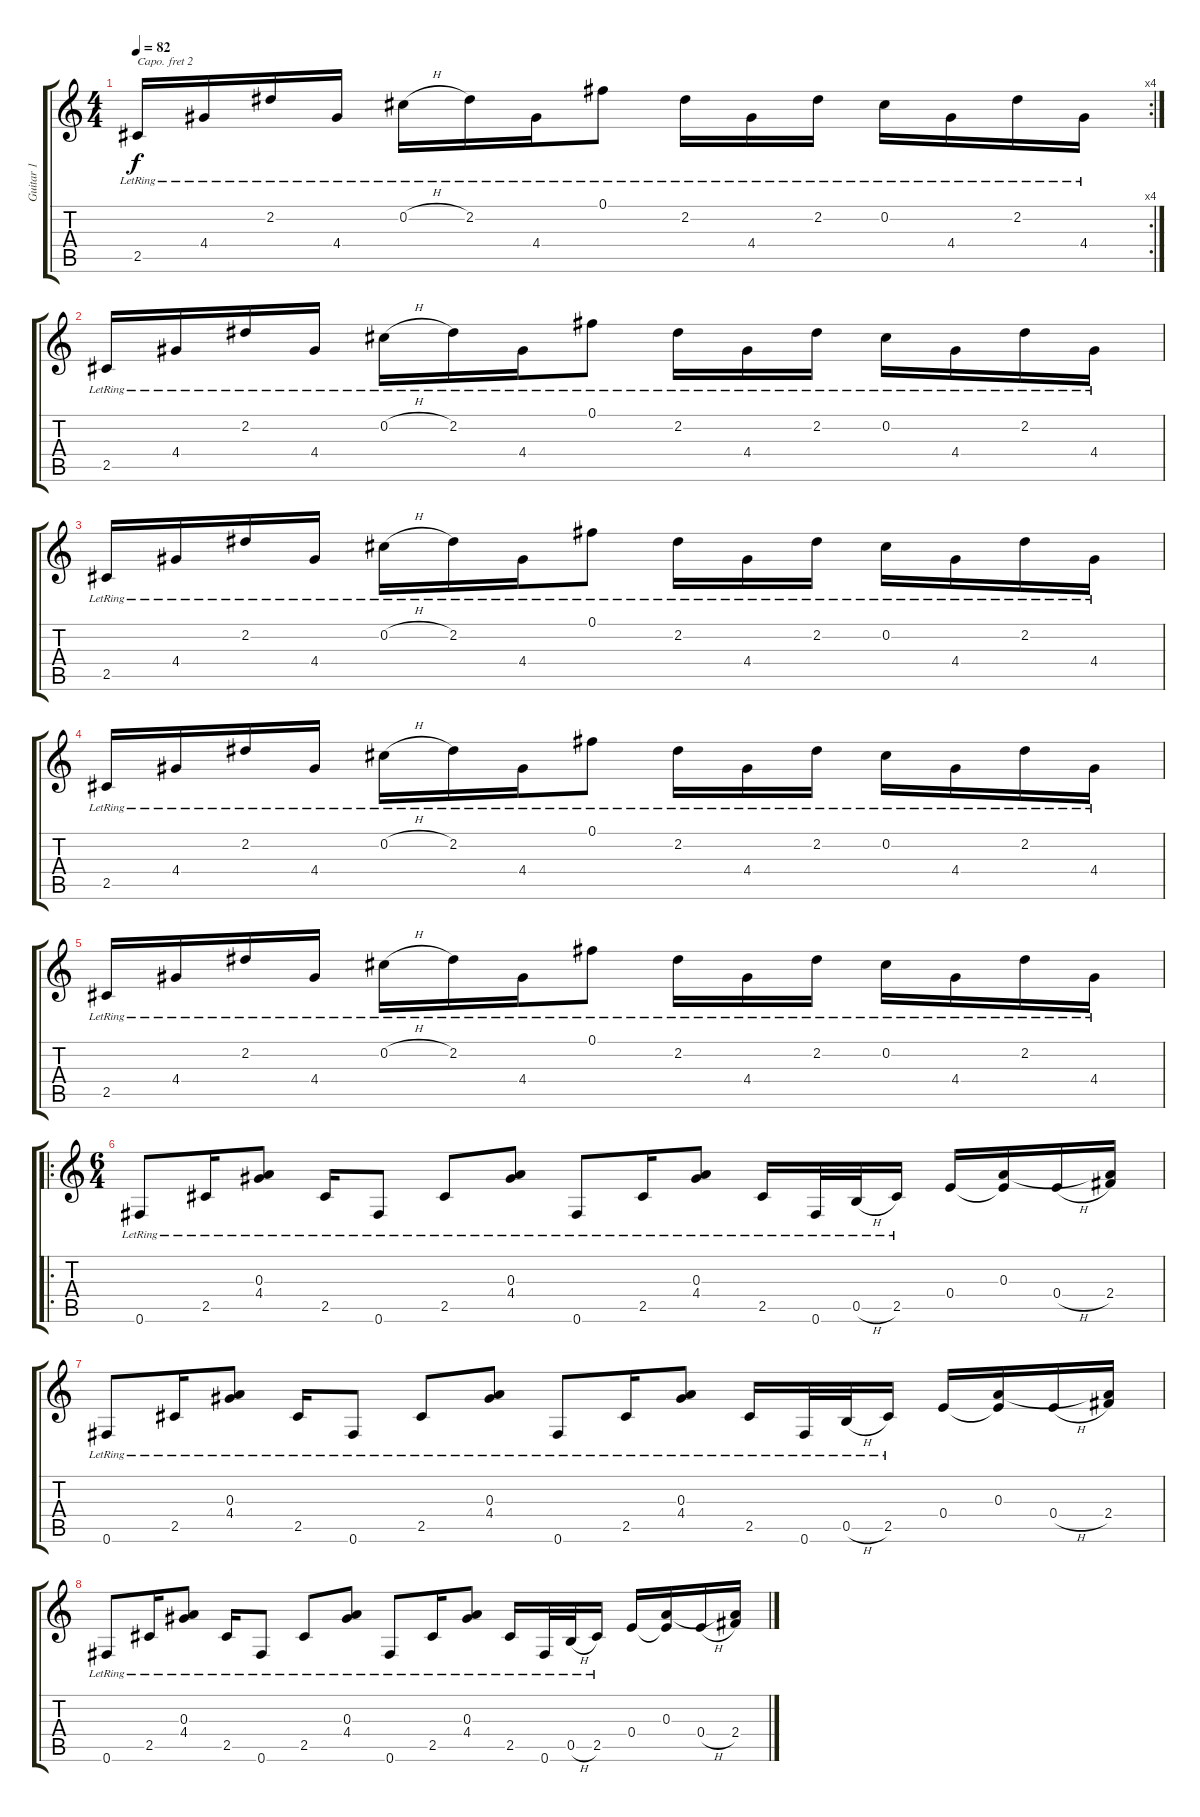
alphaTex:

\track ("Guitar 1" "Guitar 1") {instrument electricguitarclean}
\staff {score tabs}
\capo 2
\tuning (E4 B3 G3 D3 A2 E2) {hide}
\rc 4
\ts (4 4)
\tempo 82
\clef g2
\ks c
2.5{lr}.16{dy f} 4.4{lr}.16 2.2{lr}.16 4.4{lr}.16 0.2{h lr}.16 2.2{lr}.16 4.4{lr}.16 0.1{lr}.8 2.2{lr}.16 4.4{lr}.16 2.2{lr}.16 0.2{lr}.16 4.4{lr}.16 2.2{lr}.16 4.4{lr}.16 |
2.5{lr}.16 4.4{lr}.16 2.2{lr}.16 4.4{lr}.16 0.2{h lr}.16 2.2{lr}.16 4.4{lr}.16 0.1{lr}.8 2.2{lr}.16 4.4{lr}.16 2.2{lr}.16 0.2{lr}.16 4.4{lr}.16 2.2{lr}.16 4.4{lr}.16 |
2.5{lr}.16 4.4{lr}.16 2.2{lr}.16 4.4{lr}.16 0.2{h lr}.16 2.2{lr}.16 4.4{lr}.16 0.1{lr}.8 2.2{lr}.16 4.4{lr}.16 2.2{lr}.16 0.2{lr}.16 4.4{lr}.16 2.2{lr}.16 4.4{lr}.16 |
2.5{lr}.16 4.4{lr}.16 2.2{lr}.16 4.4{lr}.16 0.2{h lr}.16 2.2{lr}.16 4.4{lr}.16 0.1{lr}.8 2.2{lr}.16 4.4{lr}.16 2.2{lr}.16 0.2{lr}.16 4.4{lr}.16 2.2{lr}.16 4.4{lr}.16 |
2.5{lr}.16 4.4{lr}.16 2.2{lr}.16 4.4{lr}.16 0.2{h lr}.16 2.2{lr}.16 4.4{lr}.16 0.1{lr}.8 2.2{lr}.16 4.4{lr}.16 2.2{lr}.16 0.2{lr}.16 4.4{lr}.16 2.2{lr}.16 4.4{lr}.16 |
\ro
\ts (6 4)
0.6{lr}.8 2.5{lr}.16 (0.3{lr} 4.4{lr}).8 2.5{lr}.16 0.6{lr}.8 2.5{lr}.8 (0.3{lr} 4.4{lr}).8 0.6{lr}.8 2.5{lr}.16 (0.3{lr} 4.4{lr}).8 2.5{lr}.16 0.6{lr}.32 0.5{h lr}.32 2.5{lr}.16 0.4.16 (0.3 0.4{t}).16 0.4{h}.16 (0.3{t} 2.4).16 |
0.6{lr}.8 2.5{lr}.16 (0.3{lr} 4.4{lr}).8 2.5{lr}.16 0.6{lr}.8 2.5{lr}.8 (0.3{lr} 4.4{lr}).8 0.6{lr}.8 2.5{lr}.16 (0.3{lr} 4.4{lr}).8 2.5{lr}.16 0.6{lr}.32 0.5{h lr}.32 2.5{lr}.16 0.4.16 (0.3 0.4{t}).16 0.4{h}.16 (0.3{t} 2.4).16 |
0.6{lr}.8 2.5{lr}.16 (0.3{lr} 4.4{lr}).8 2.5{lr}.16 0.6{lr}.8 2.5{lr}.8 (0.3{lr} 4.4{lr}).8 0.6{lr}.8 2.5{lr}.16 (0.3{lr} 4.4{lr}).8 2.5{lr}.16 0.6{lr}.32 0.5{h lr}.32 2.5{lr}.16 0.4.16 (0.3 0.4{t}).16 0.4{h}.16 (0.3{t} 2.4).16
